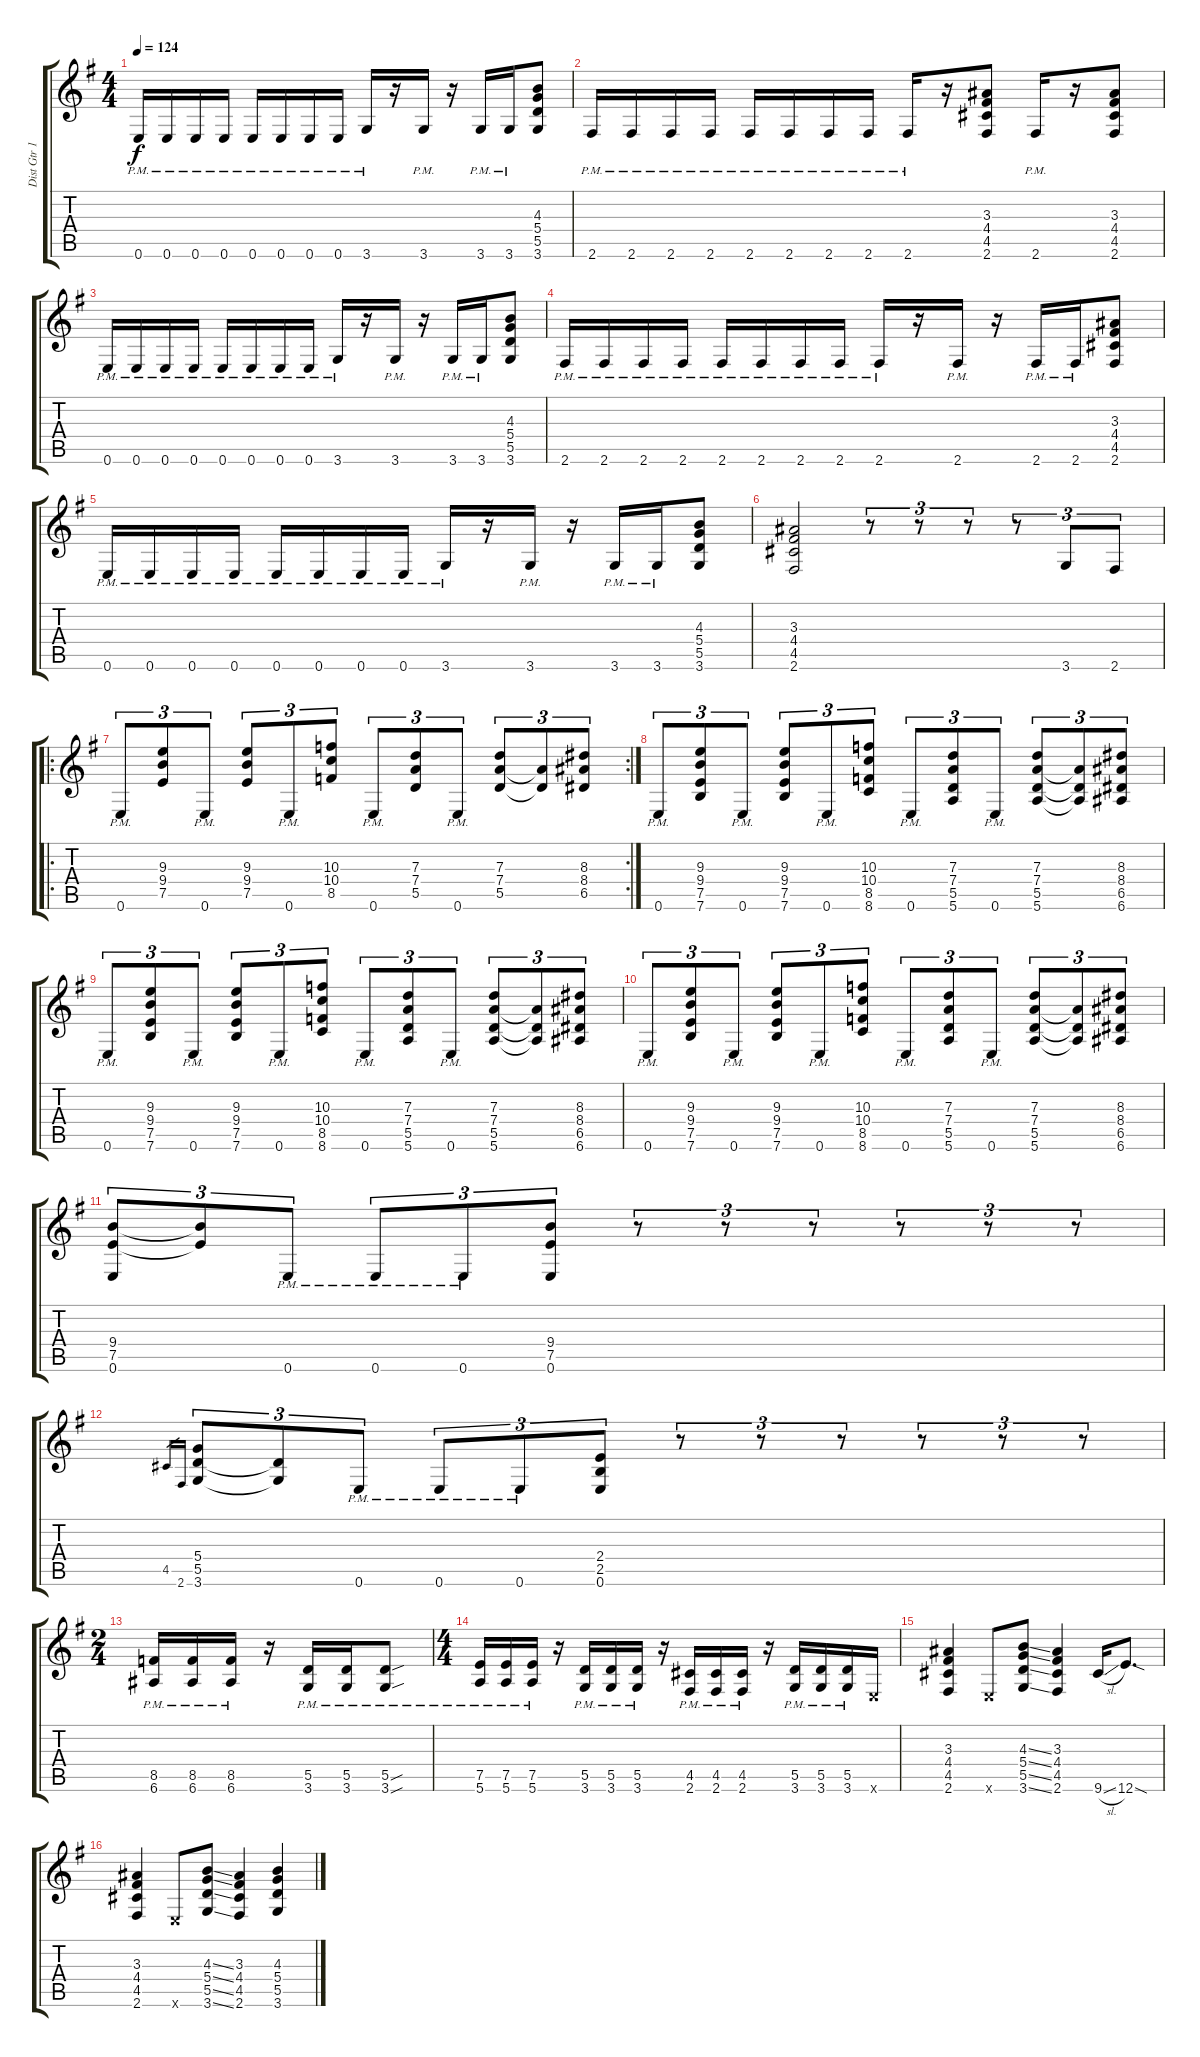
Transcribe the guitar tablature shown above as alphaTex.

\track ("Dist Gtr 1" "Dist Gtr 1") {instrument distortionguitar}
\staff {score tabs}
\tuning (E4 B3 G3 D3 A2 E2) {hide}
\ts (4 4)
\tempo 124
\clef g2
\ks g
0.6{pm}.16{dy f} 0.6{pm}.16 0.6{pm}.16 0.6{pm}.16 0.6{pm}.16 0.6{pm}.16 0.6{pm}.16 0.6{pm}.16 3.6{pm}.16 r.16 3.6{pm}.16 r.16 3.6{pm}.16 3.6{pm}.16 (4.3 5.4 5.5 3.6).8 |
2.6{pm}.16 2.6{pm}.16 2.6{pm}.16 2.6{pm}.16 2.6{pm}.16 2.6{pm}.16 2.6{pm}.16 2.6{pm}.16 2.6{pm}.16 r.16 (3.3 4.4 4.5 2.6).8 2.6{pm}.16 r.16 (3.3 4.4 4.5 2.6).8 |
0.6{pm}.16 0.6{pm}.16 0.6{pm}.16 0.6{pm}.16 0.6{pm}.16 0.6{pm}.16 0.6{pm}.16 0.6{pm}.16 3.6{pm}.16 r.16 3.6{pm}.16 r.16 3.6{pm}.16 3.6{pm}.16 (4.3 5.4 5.5 3.6).8 |
2.6{pm}.16 2.6{pm}.16 2.6{pm}.16 2.6{pm}.16 2.6{pm}.16 2.6{pm}.16 2.6{pm}.16 2.6{pm}.16 2.6{pm}.16 r.16 2.6{pm}.16 r.16 2.6{pm}.16 2.6{pm}.16 (3.3 4.4 4.5 2.6).8 |
0.6{pm}.16 0.6{pm}.16 0.6{pm}.16 0.6{pm}.16 0.6{pm}.16 0.6{pm}.16 0.6{pm}.16 0.6{pm}.16 3.6{pm}.16 r.16 3.6{pm}.16 r.16 3.6{pm}.16 3.6{pm}.16 (4.3 5.4 5.5 3.6).8 |
(3.3 4.4 4.5 2.6).2 r.8{tu (3 2)} r.8{tu (3 2)} r.8{tu (3 2)} r.8{tu (3 2)} 3.6.8{tu (3 2)} 2.6.8{tu (3 2)} |
\ro
\rc 2
0.6{pm}.8{tu (3 2)} (9.3 9.4 7.5).8{tu (3 2)} 0.6{pm}.8{tu (3 2)} (9.3 9.4 7.5).8{tu (3 2)} 0.6{pm}.8{tu (3 2)} (10.3 10.4 8.5).8{tu (3 2)} 0.6{pm}.8{tu (3 2)} (7.3 7.4 5.5).8{tu (3 2)} 0.6{pm}.8{tu (3 2)} (7.3 7.4 5.5).8{tu (3 2)} (7.4{t} 5.5{t}).8{tu (3 2)} (8.3 8.4 6.5).8{tu (3 2)} |
0.6{pm}.8{tu (3 2)} (9.3 9.4 7.5 7.6).8{tu (3 2)} 0.6{pm}.8{tu (3 2)} (9.3 9.4 7.5 7.6).8{tu (3 2)} 0.6{pm}.8{tu (3 2)} (10.3 10.4 8.5 8.6).8{tu (3 2)} 0.6{pm}.8{tu (3 2)} (7.3 7.4 5.5 5.6).8{tu (3 2)} 0.6{pm}.8{tu (3 2)} (7.3 7.4 5.5 5.6).8{tu (3 2)} (7.4{t} 5.5{t} 5.6{t}).8{tu (3 2)} (8.3 8.4 6.5 6.6).8{tu (3 2)} |
0.6{pm}.8{tu (3 2)} (9.3 9.4 7.5 7.6).8{tu (3 2)} 0.6{pm}.8{tu (3 2)} (9.3 9.4 7.5 7.6).8{tu (3 2)} 0.6{pm}.8{tu (3 2)} (10.3 10.4 8.5 8.6).8{tu (3 2)} 0.6{pm}.8{tu (3 2)} (7.3 7.4 5.5 5.6).8{tu (3 2)} 0.6{pm}.8{tu (3 2)} (7.3 7.4 5.5 5.6).8{tu (3 2)} (7.4{t} 5.5{t} 5.6{t}).8{tu (3 2)} (8.3 8.4 6.5 6.6).8{tu (3 2)} |
0.6{pm}.8{tu (3 2)} (9.3 9.4 7.5 7.6).8{tu (3 2)} 0.6{pm}.8{tu (3 2)} (9.3 9.4 7.5 7.6).8{tu (3 2)} 0.6{pm}.8{tu (3 2)} (10.3 10.4 8.5 8.6).8{tu (3 2)} 0.6{pm}.8{tu (3 2)} (7.3 7.4 5.5 5.6).8{tu (3 2)} 0.6{pm}.8{tu (3 2)} (7.3 7.4 5.5 5.6).8{tu (3 2)} (7.4{t} 5.5{t} 5.6{t}).8{tu (3 2)} (8.3 8.4 6.5 6.6).8{tu (3 2)} |
(9.4 7.5 0.6).8{tu (3 2)} (9.4{t} 7.5{t}).8{tu (3 2)} 0.6{pm}.8{tu (3 2)} 0.6{pm}.8{tu (3 2)} 0.6{pm}.8{tu (3 2)} (9.4 7.5 0.6).8{tu (3 2)} r.8{tu (3 2)} r.8{tu (3 2)} r.8{tu (3 2)} r.8{tu (3 2)} r.8{tu (3 2)} r.8{tu (3 2)} |
4.5.16{gr} 2.6.16{gr} (5.4 5.5 3.6).8{tu (3 2)} (5.5{t} 3.6{t}).8{tu (3 2)} 0.6{pm}.8{tu (3 2)} 0.6{pm}.8{tu (3 2)} 0.6{pm}.8{tu (3 2)} (2.4 2.5 0.6).8{tu (3 2)} r.8{tu (3 2)} r.8{tu (3 2)} r.8{tu (3 2)} r.8{tu (3 2)} r.8{tu (3 2)} r.8{tu (3 2)} |
\ts (2 4)
(8.5{pm} 6.6{pm}).16 (8.5{pm} 6.6{pm}).16 (8.5{pm} 6.6{pm}).16 r.16 (5.5{pm} 3.6{pm}).16 (5.5{pm} 3.6{pm}).16 (5.5{sou pm} 3.6{sou pm}).8 |
\ts (4 4)
(7.5{pm} 5.6{pm}).16 (7.5{pm} 5.6{pm}).16 (7.5{pm} 5.6{pm}).16 r.16 (5.5{pm} 3.6{pm}).16 (5.5{pm} 3.6{pm}).16 (5.5{pm} 3.6{pm}).16 r.16 (4.5{pm} 2.6{pm}).16 (4.5{pm} 2.6{pm}).16 (4.5{pm} 2.6{pm}).16 r.16 (5.5{pm} 3.6{pm}).16 (5.5{pm} 3.6{pm}).16 (5.5{pm} 3.6{pm}).16 0.6{x}.16 |
(3.3 4.4 4.5 2.6).4 0.6{x}.8 (4.3{ss} 5.4{ss} 5.5{ss} 3.6{ss}).8 (3.3 4.4 4.5 2.6).4 9.6{sl}.16 12.6{sod}.8{d} |
(3.3 4.4 4.5 2.6).4 0.6{x}.8 (4.3{ss} 5.4{ss} 5.5{ss} 3.6{ss}).8 (3.3 4.4 4.5 2.6).4 (4.3 5.4 5.5 3.6).4
